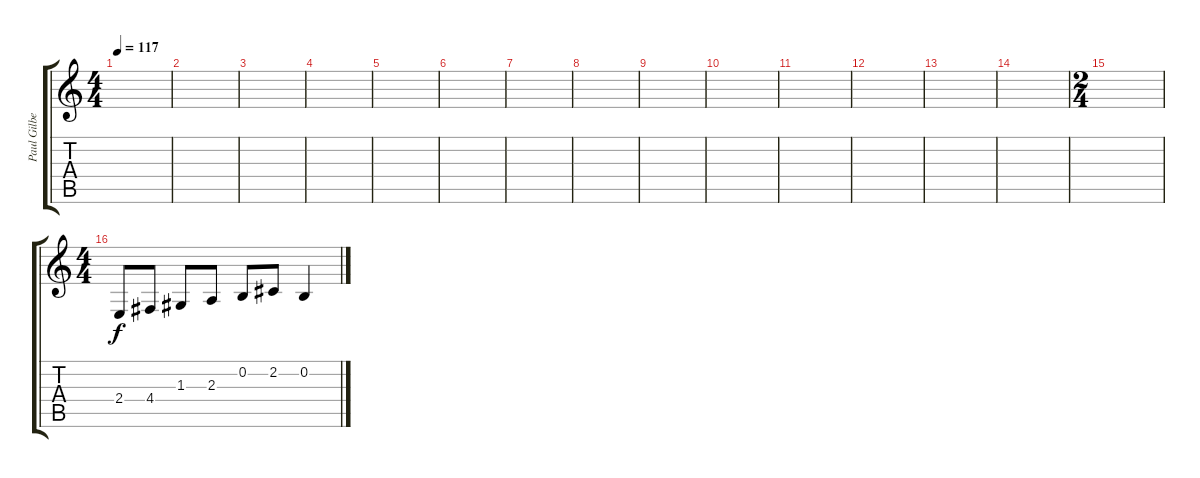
\track ("Paul Gilbert - Vocals" "Paul Gilbe") {instrument clarinet}
\staff {score tabs}
\tuning (E4 B3 G3 D3 A2 E2) {hide}
\ts (4 4)
\tempo 117
\clef g2
\ks c
|
|
|
|
|
|
|
|
|
|
|
|
|
|
\ts (2 4)
|
\ts (4 4)
2.4.8 4.4.8 1.3.8 2.3.8 0.2.8 2.2.8 0.2.4
